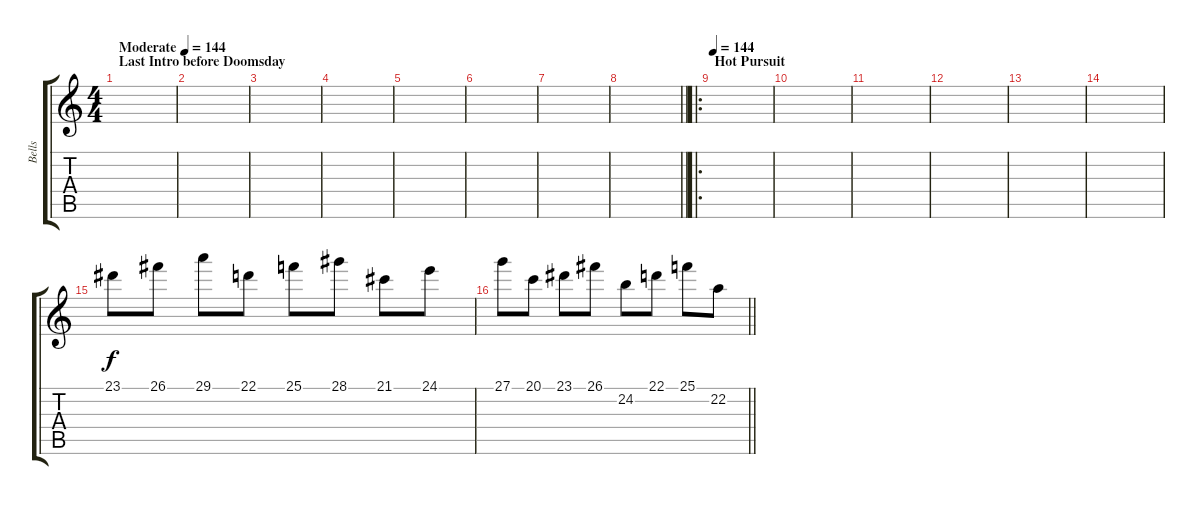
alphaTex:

\track ("Bells" "Bells") {instrument glockenspiel}
\staff {score tabs}
\tuning (E4 B3 G3 D3 A2 E2) {hide}
\ts (4 4)
\section ("" "Last Intro before Doomsday")
\tempo (144 "Moderate")
\clef g2
\ks c
|
|
|
|
|
|
|
\barLineRight lightlight
|
\ro
\section ("" "Hot Pursuit")
\tempo 144
|
|
|
|
|
|
23.1.8 26.1.8 29.1.8 22.1.8 25.1.8 28.1.8 21.1.8 24.1.8 |
\barLineRight lightlight
27.1.8 20.1.8 23.1.8 26.1.8 24.2.8 22.1.8 25.1.8 22.2.8
